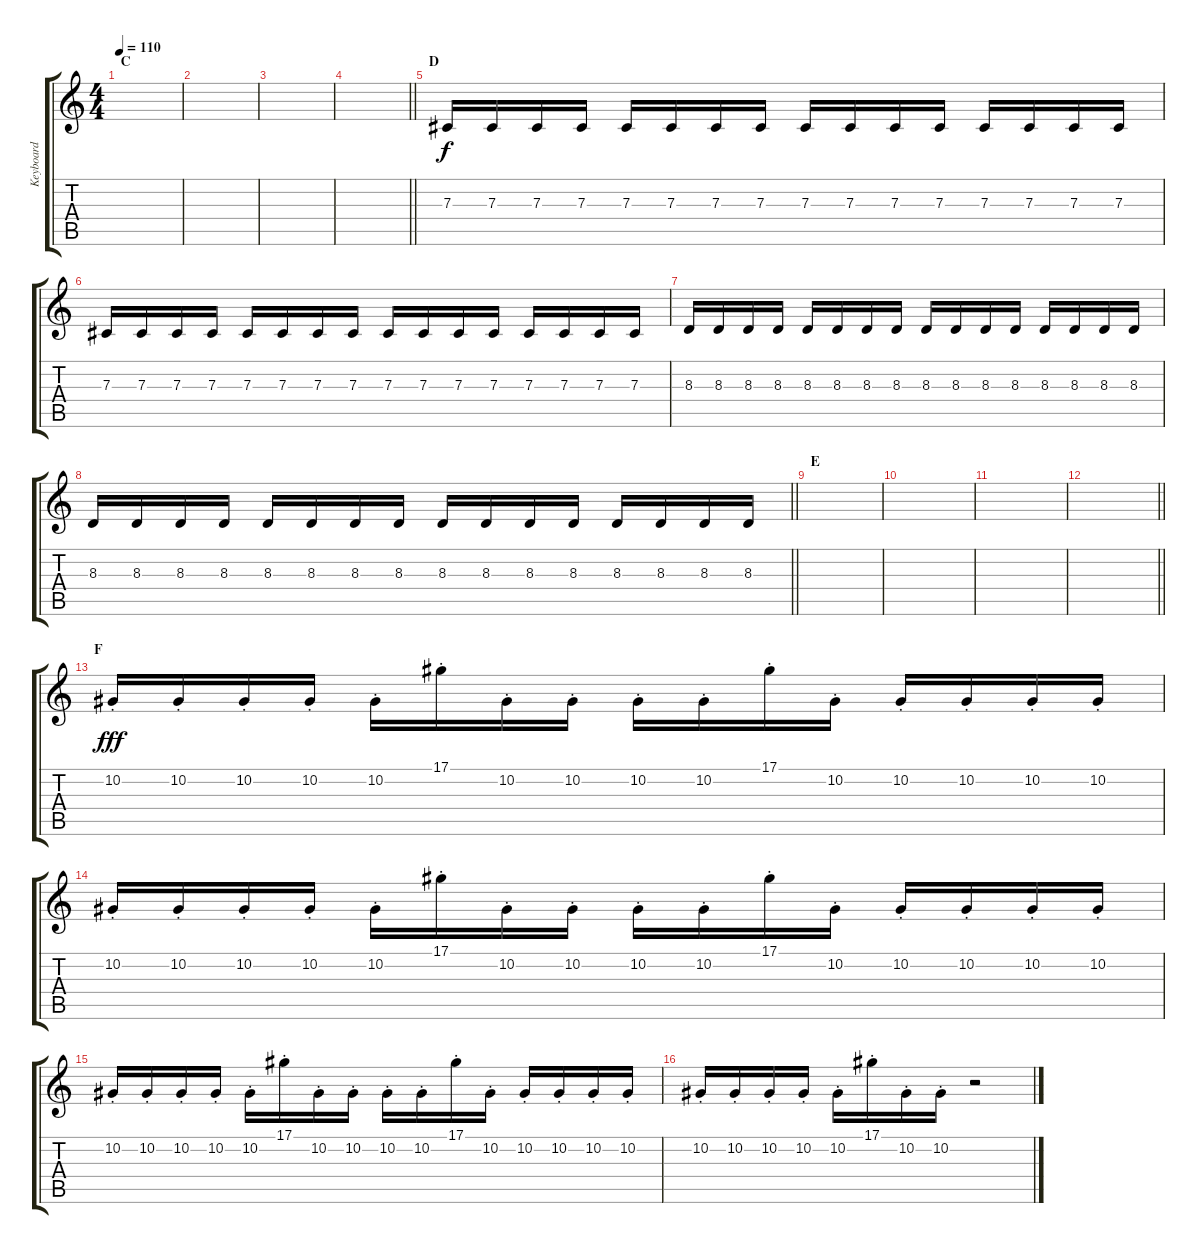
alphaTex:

\track ("Keyboard" "Keyboard") {instrument lead8bassandlead}
\staff {score tabs}
\tuning (Eb4 Bb3 Gb3 Db3 Ab2 Db2) {hide}
\ts (4 4)
\section ("" "C")
\tempo 110
\clef g2
\ks c
|
|
|
\barLineRight lightlight
|
\section ("" "D")
7.3.16 7.3.16 7.3.16 7.3.16 7.3.16 7.3.16 7.3.16 7.3.16 7.3.16 7.3.16 7.3.16 7.3.16 7.3.16 7.3.16 7.3.16 7.3.16 |
7.3.16 7.3.16 7.3.16 7.3.16 7.3.16 7.3.16 7.3.16 7.3.16 7.3.16 7.3.16 7.3.16 7.3.16 7.3.16 7.3.16 7.3.16 7.3.16 |
8.3.16 8.3.16 8.3.16 8.3.16 8.3.16 8.3.16 8.3.16 8.3.16 8.3.16 8.3.16 8.3.16 8.3.16 8.3.16 8.3.16 8.3.16 8.3.16 |
\barLineRight lightlight
8.3.16 8.3.16 8.3.16 8.3.16 8.3.16 8.3.16 8.3.16 8.3.16 8.3.16 8.3.16 8.3.16 8.3.16 8.3.16 8.3.16 8.3.16 8.3.16 |
\section ("" "E")
|
|
|
\barLineRight lightlight
|
\section ("" "F")
10.2{st}.16{dy fff} 10.2{st}.16 10.2{st}.16 10.2{st}.16 10.2{st}.16 17.1{st}.16 10.2{st}.16 10.2{st}.16 10.2{st}.16 10.2{st}.16 17.1{st}.16 10.2{st}.16 10.2{st}.16 10.2{st}.16 10.2{st}.16 10.2{st}.16 |
10.2{st}.16 10.2{st}.16 10.2{st}.16 10.2{st}.16 10.2{st}.16 17.1{st}.16 10.2{st}.16 10.2{st}.16 10.2{st}.16 10.2{st}.16 17.1{st}.16 10.2{st}.16 10.2{st}.16 10.2{st}.16 10.2{st}.16 10.2{st}.16 |
10.2{st}.16 10.2{st}.16 10.2{st}.16 10.2{st}.16 10.2{st}.16 17.1{st}.16 10.2{st}.16 10.2{st}.16 10.2{st}.16 10.2{st}.16 17.1{st}.16 10.2{st}.16 10.2{st}.16 10.2{st}.16 10.2{st}.16 10.2{st}.16 |
10.2{st}.16 10.2{st}.16 10.2{st}.16 10.2{st}.16 10.2{st}.16 17.1{st}.16 10.2{st}.16 10.2{st}.16 r.2
